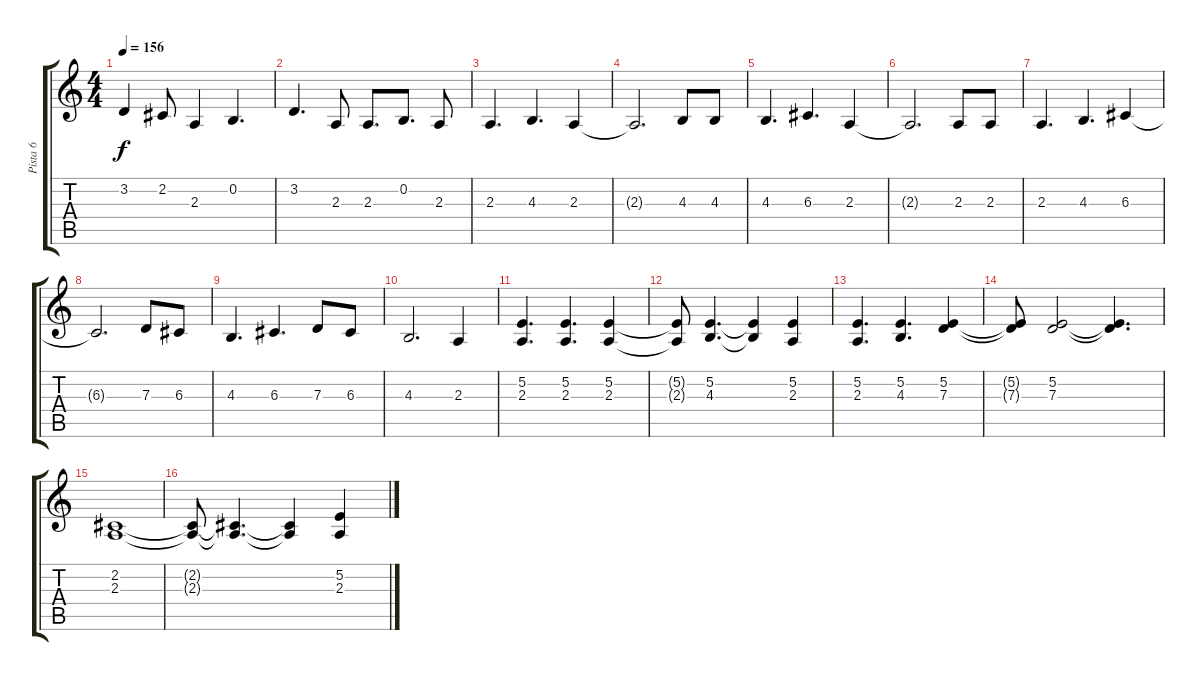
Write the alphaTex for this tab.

\track ("Pista 6" "Pista 6") {instrument electricgrandpiano}
\staff {score tabs}
\tuning (E4 B3 G3 D3 A2 E2) {hide}
\ts (4 4)
\tempo 156
\clef g2
\ks c
3.2.4{dy f} 2.2.8 2.3.4 0.2.4{d} |
3.2.4{d} 2.3.8 2.3.8{d} 0.2.8{d} 2.3.8 |
2.3.4{d} 4.3.4{d} 2.3.4 |
2.3{t}.2{d} 4.3.8 4.3.8 |
4.3.4{d} 6.3.4{d} 2.3.4 |
2.3{t}.2{d} 2.3.8 2.3.8 |
2.3.4{d} 4.3.4{d} 6.3.4 |
6.3{t}.2{d} 7.3.8 6.3.8 |
4.3.4{d} 6.3.4{d} 7.3.8 6.3.8 |
4.3.2{d} 2.3.4 |
(5.2 2.3).4{d} (5.2 2.3).4{d} (5.2 2.3).4 |
(5.2{t} 2.3{t}).8 (5.2 4.3).4{d} (5.2{t} 4.3{t}).4 (5.2 2.3).4 |
(5.2 2.3).4{d} (5.2 4.3).4{d} (5.2 7.3).4 |
(5.2{t} 7.3{t}).8 (5.2 7.3).2 (5.2{t} 7.3{t}).4{d} |
(2.2 2.3).1 |
(2.2{t} 2.3{t}).8 (2.2{t} 2.3{t}).4{d} (2.2{t} 2.3{t}).4 (5.2 2.3).4
